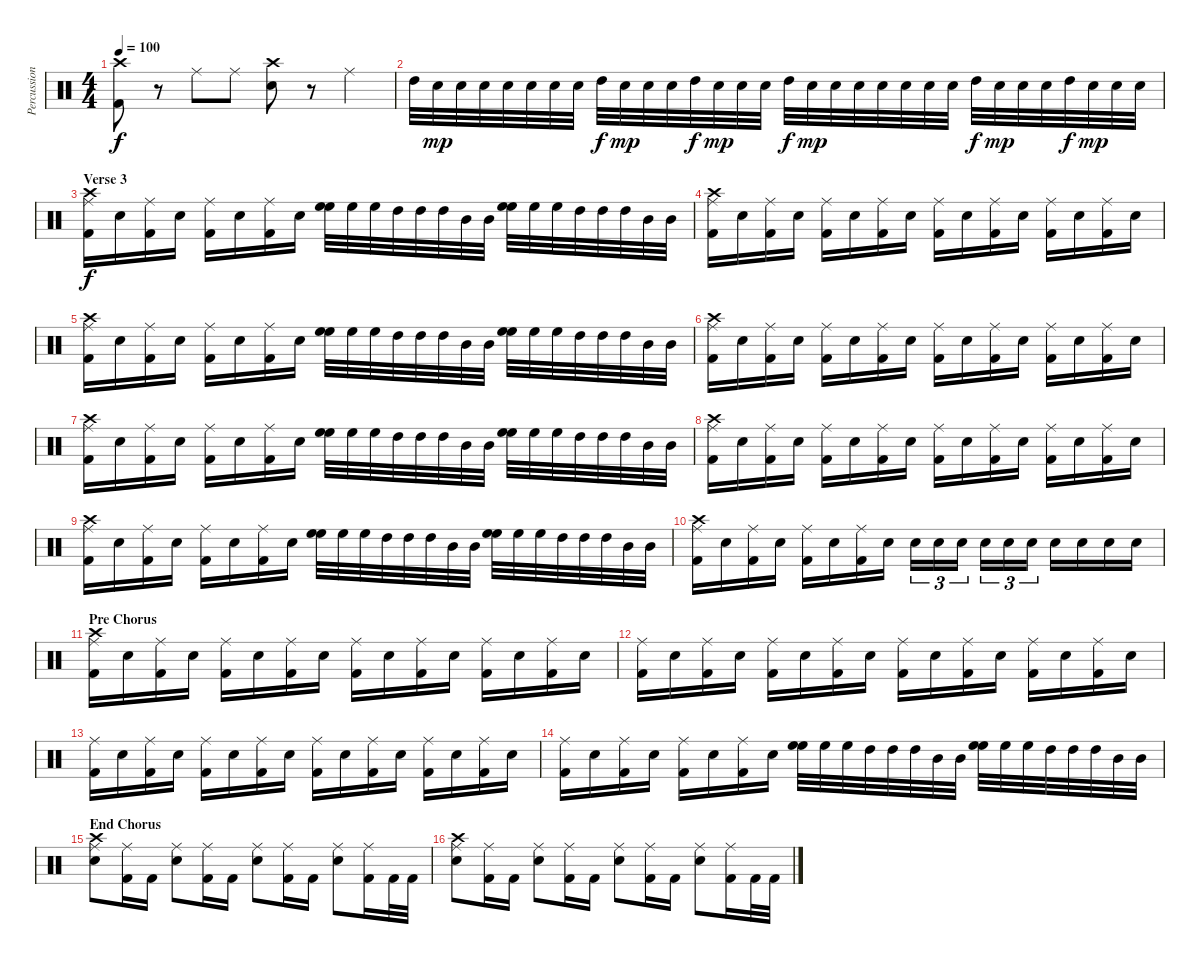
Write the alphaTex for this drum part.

\track ("Percussion" "Percussion") {instrument percussion}
\staff {score}
\articulation defaults
\ts (4 4)
\tempo 100
\clef neutral
\ks c
("Crash high (hit)" "Kick (hit) 2").8{dy f} r.8 "Ride (middle)".8 "Ride (middle)".8 ("Crash high (hit)" "Snare (hit) 2").8 r.8 "Ride (middle)".4 |
"High Tom (hit)".32 "Snare (hit) 2".32{dy mp} "Snare (hit) 2".32 "Snare (hit) 2".32 "Snare (hit) 2".32 "Snare (hit) 2".32 "Snare (hit) 2".32 "Snare (hit) 2".32 "High Tom (hit)".32{dy f} "Snare (hit) 2".32{dy mp} "Snare (hit) 2".32 "Snare (hit) 2".32 "High Tom (hit)".32{dy f} "Snare (hit) 2".32{dy mp} "Snare (hit) 2".32 "Snare (hit) 2".32 "High Tom (hit)".32{dy f} "Snare (hit) 2".32{dy mp} "Snare (hit) 2".32 "Snare (hit) 2".32 "Snare (hit) 2".32 "Snare (hit) 2".32 "Snare (hit) 2".32 "Snare (hit) 2".32 "High Tom (hit)".32{dy f} "Snare (hit) 2".32{dy mp} "Snare (hit) 2".32 "Snare (hit) 2".32 "High Tom (hit)".32{dy f} "Snare (hit) 2".32{dy mp} "Snare (hit) 2".32 "Snare (hit) 2".32 |
\section ("" "Verse 3")
("Crash high (hit)" "Ride (middle)" "Kick (hit) 2").16{dy f} "Snare (hit) 2".16 ("Ride (middle)" "Kick (hit) 2").16 "Snare (hit) 2".16 ("Ride (middle)" "Kick (hit) 2").16 "Snare (hit) 2".16 ("Ride (middle)" "Kick (hit) 2").16 "Snare (hit) 2".16 ("High Floor Tom (hit)" "High Floor Tom (hit)").32 "High Floor Tom (hit)".32 "High Floor Tom (hit)".32 "High Tom (hit)".32 "High Tom (hit)".32 "High Tom (hit)".32 "Mid Tom (hit)".32 "Mid Tom (hit)".32 ("High Floor Tom (hit)" "High Floor Tom (hit)").32 "High Floor Tom (hit)".32 "High Floor Tom (hit)".32 "High Tom (hit)".32 "High Tom (hit)".32 "High Tom (hit)".32 "Mid Tom (hit)".32 "Mid Tom (hit)".32 |
("Crash high (hit)" "Ride (middle)" "Kick (hit) 2").16 "Snare (hit) 2".16 ("Ride (middle)" "Kick (hit) 2").16 "Snare (hit) 2".16 ("Ride (middle)" "Kick (hit) 2").16 "Snare (hit) 2".16 ("Ride (middle)" "Kick (hit) 2").16 "Snare (hit) 2".16 ("Ride (middle)" "Kick (hit) 2").16 "Snare (hit) 2".16 ("Ride (middle)" "Kick (hit) 2").16 "Snare (hit) 2".16 ("Ride (middle)" "Kick (hit) 2").16 "Snare (hit) 2".16 ("Ride (middle)" "Kick (hit) 2").16 "Snare (hit) 2".16 |
("Crash high (hit)" "Ride (middle)" "Kick (hit) 2").16 "Snare (hit) 2".16 ("Ride (middle)" "Kick (hit) 2").16 "Snare (hit) 2".16 ("Ride (middle)" "Kick (hit) 2").16 "Snare (hit) 2".16 ("Ride (middle)" "Kick (hit) 2").16 "Snare (hit) 2".16 ("High Floor Tom (hit)" "High Floor Tom (hit)").32 "High Floor Tom (hit)".32 "High Floor Tom (hit)".32 "High Tom (hit)".32 "High Tom (hit)".32 "High Tom (hit)".32 "Mid Tom (hit)".32 "Mid Tom (hit)".32 ("High Floor Tom (hit)" "High Floor Tom (hit)").32 "High Floor Tom (hit)".32 "High Floor Tom (hit)".32 "High Tom (hit)".32 "High Tom (hit)".32 "High Tom (hit)".32 "Mid Tom (hit)".32 "Mid Tom (hit)".32 |
("Crash high (hit)" "Ride (middle)" "Kick (hit) 2").16 "Snare (hit) 2".16 ("Ride (middle)" "Kick (hit) 2").16 "Snare (hit) 2".16 ("Ride (middle)" "Kick (hit) 2").16 "Snare (hit) 2".16 ("Ride (middle)" "Kick (hit) 2").16 "Snare (hit) 2".16 ("Ride (middle)" "Kick (hit) 2").16 "Snare (hit) 2".16 ("Ride (middle)" "Kick (hit) 2").16 "Snare (hit) 2".16 ("Ride (middle)" "Kick (hit) 2").16 "Snare (hit) 2".16 ("Ride (middle)" "Kick (hit) 2").16 "Snare (hit) 2".16 |
("Crash high (hit)" "Ride (middle)" "Kick (hit) 2").16 "Snare (hit) 2".16 ("Ride (middle)" "Kick (hit) 2").16 "Snare (hit) 2".16 ("Ride (middle)" "Kick (hit) 2").16 "Snare (hit) 2".16 ("Ride (middle)" "Kick (hit) 2").16 "Snare (hit) 2".16 ("High Floor Tom (hit)" "High Floor Tom (hit)").32 "High Floor Tom (hit)".32 "High Floor Tom (hit)".32 "High Tom (hit)".32 "High Tom (hit)".32 "High Tom (hit)".32 "Mid Tom (hit)".32 "Mid Tom (hit)".32 ("High Floor Tom (hit)" "High Floor Tom (hit)").32 "High Floor Tom (hit)".32 "High Floor Tom (hit)".32 "High Tom (hit)".32 "High Tom (hit)".32 "High Tom (hit)".32 "Mid Tom (hit)".32 "Mid Tom (hit)".32 |
("Crash high (hit)" "Ride (middle)" "Kick (hit) 2").16 "Snare (hit) 2".16 ("Ride (middle)" "Kick (hit) 2").16 "Snare (hit) 2".16 ("Ride (middle)" "Kick (hit) 2").16 "Snare (hit) 2".16 ("Ride (middle)" "Kick (hit) 2").16 "Snare (hit) 2".16 ("Ride (middle)" "Kick (hit) 2").16 "Snare (hit) 2".16 ("Ride (middle)" "Kick (hit) 2").16 "Snare (hit) 2".16 ("Ride (middle)" "Kick (hit) 2").16 "Snare (hit) 2".16 ("Ride (middle)" "Kick (hit) 2").16 "Snare (hit) 2".16 |
("Crash high (hit)" "Ride (middle)" "Kick (hit) 2").16 "Snare (hit) 2".16 ("Ride (middle)" "Kick (hit) 2").16 "Snare (hit) 2".16 ("Ride (middle)" "Kick (hit) 2").16 "Snare (hit) 2".16 ("Ride (middle)" "Kick (hit) 2").16 "Snare (hit) 2".16 ("High Floor Tom (hit)" "High Floor Tom (hit)").32 "High Floor Tom (hit)".32 "High Floor Tom (hit)".32 "High Tom (hit)".32 "High Tom (hit)".32 "High Tom (hit)".32 "Mid Tom (hit)".32 "Mid Tom (hit)".32 ("High Floor Tom (hit)" "High Floor Tom (hit)").32 "High Floor Tom (hit)".32 "High Floor Tom (hit)".32 "High Tom (hit)".32 "High Tom (hit)".32 "High Tom (hit)".32 "Mid Tom (hit)".32 "Mid Tom (hit)".32 |
("Crash high (hit)" "Ride (middle)" "Kick (hit) 2").16 "Snare (hit) 2".16 ("Ride (middle)" "Kick (hit) 2").16 "Snare (hit) 2".16 ("Ride (middle)" "Kick (hit) 2").16 "Snare (hit) 2".16 ("Ride (middle)" "Kick (hit) 2").16 "Snare (hit) 2".16 "Snare (hit) 2".16{tu (3 2)} "Snare (hit) 2".16{tu (3 2)} "Snare (hit) 2".16{tu (3 2)} "Snare (hit) 2".16{tu (3 2)} "Snare (hit) 2".16{tu (3 2)} "Snare (hit) 2".16{tu (3 2)} "Snare (hit) 2".16 "Snare (hit) 2".16 "Snare (hit) 2".16 "Snare (hit) 2".16 |
\section ("" "Pre Chorus")
("Crash high (hit)" "Ride (middle)" "Kick (hit) 2").16 "Snare (hit) 2".16 ("Ride (middle)" "Kick (hit) 2").16 "Snare (hit) 2".16 ("Ride (middle)" "Kick (hit) 2").16 "Snare (hit) 2".16 ("Ride (middle)" "Kick (hit) 2").16 "Snare (hit) 2".16 ("Ride (middle)" "Kick (hit) 2").16 "Snare (hit) 2".16 ("Ride (middle)" "Kick (hit) 2").16 "Snare (hit) 2".16 ("Ride (middle)" "Kick (hit) 2").16 "Snare (hit) 2".16 ("Ride (middle)" "Kick (hit) 2").16 "Snare (hit) 2".16 |
("Ride (middle)" "Kick (hit) 2").16 "Snare (hit) 2".16 ("Ride (middle)" "Kick (hit) 2").16 "Snare (hit) 2".16 ("Ride (middle)" "Kick (hit) 2").16 "Snare (hit) 2".16 ("Ride (middle)" "Kick (hit) 2").16 "Snare (hit) 2".16 ("Ride (middle)" "Kick (hit) 2").16 "Snare (hit) 2".16 ("Ride (middle)" "Kick (hit) 2").16 "Snare (hit) 2".16 ("Ride (middle)" "Kick (hit) 2").16 "Snare (hit) 2".16 ("Ride (middle)" "Kick (hit) 2").16 "Snare (hit) 2".16 |
("Ride (middle)" "Kick (hit) 2").16 "Snare (hit) 2".16 ("Ride (middle)" "Kick (hit) 2").16 "Snare (hit) 2".16 ("Ride (middle)" "Kick (hit) 2").16 "Snare (hit) 2".16 ("Ride (middle)" "Kick (hit) 2").16 "Snare (hit) 2".16 ("Ride (middle)" "Kick (hit) 2").16 "Snare (hit) 2".16 ("Ride (middle)" "Kick (hit) 2").16 "Snare (hit) 2".16 ("Ride (middle)" "Kick (hit) 2").16 "Snare (hit) 2".16 ("Ride (middle)" "Kick (hit) 2").16 "Snare (hit) 2".16 |
("Ride (middle)" "Kick (hit) 2").16 "Snare (hit) 2".16 ("Ride (middle)" "Kick (hit) 2").16 "Snare (hit) 2".16 ("Ride (middle)" "Kick (hit) 2").16 "Snare (hit) 2".16 ("Ride (middle)" "Kick (hit) 2").16 "Snare (hit) 2".16 ("High Floor Tom (hit)" "High Floor Tom (hit)").32 "High Floor Tom (hit)".32 "High Floor Tom (hit)".32 "High Tom (hit)".32 "High Tom (hit)".32 "High Tom (hit)".32 "Mid Tom (hit)".32 "Mid Tom (hit)".32 ("High Floor Tom (hit)" "High Floor Tom (hit)").32 "High Floor Tom (hit)".32 "High Floor Tom (hit)".32 "High Tom (hit)".32 "High Tom (hit)".32 "High Tom (hit)".32 "Mid Tom (hit)".32 "Mid Tom (hit)".32 |
\section ("" "End Chorus")
("Crash high (hit)" "Ride (middle)" "Snare (hit) 2").8 ("Ride (middle)" "Kick (hit) 2").16 "Kick (hit) 2".16 ("Ride (middle)" "Snare (hit) 2").8 ("Ride (middle)" "Kick (hit) 2").16 "Kick (hit) 2".16 ("Ride (middle)" "Snare (hit) 2").8 ("Ride (middle)" "Kick (hit) 2").16 "Kick (hit) 2".16 ("Ride (middle)" "Snare (hit) 2").8 ("Ride (middle)" "Kick (hit) 2").16 "Kick (hit) 2".32 "Kick (hit) 2".32 |
("Crash high (hit)" "Ride (middle)" "Snare (hit) 2").8 ("Ride (middle)" "Kick (hit) 2").16 "Kick (hit) 2".16 ("Ride (middle)" "Snare (hit) 2").8 ("Ride (middle)" "Kick (hit) 2").16 "Kick (hit) 2".16 ("Ride (middle)" "Snare (hit) 2").8 ("Ride (middle)" "Kick (hit) 2").16 "Kick (hit) 2".16 ("Ride (middle)" "Snare (hit) 2").8 ("Ride (middle)" "Kick (hit) 2").16 "Kick (hit) 2".32 "Kick (hit) 2".32
